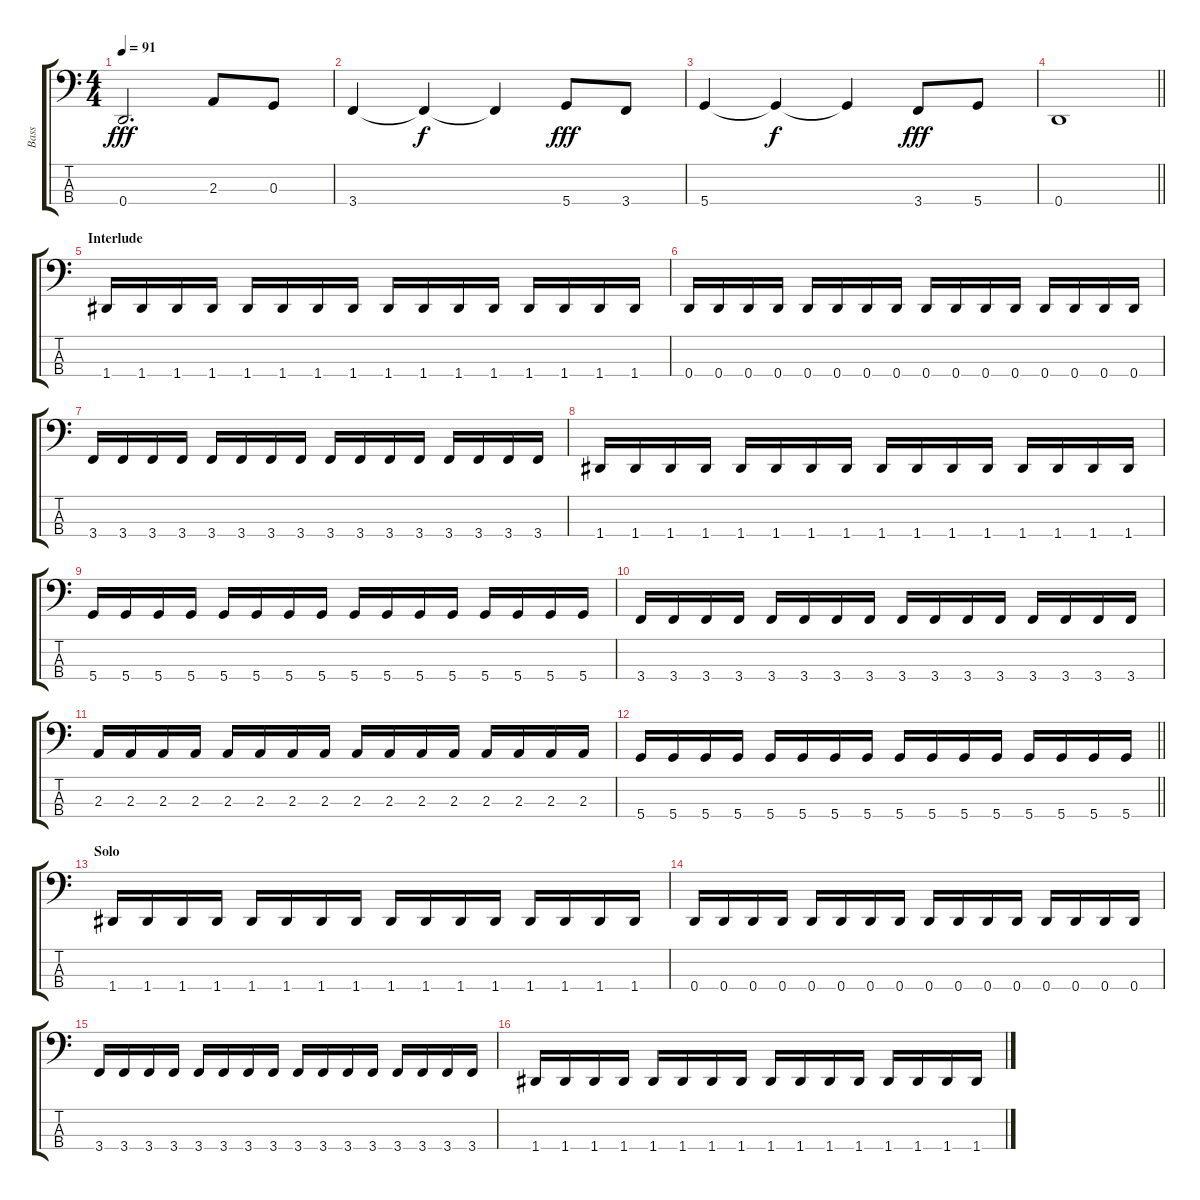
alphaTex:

\track ("Bass" "Bass") {instrument electricbasspick}
\staff {score tabs}
\tuning (F2 C2 G1 D1) {hide}
\ts (4 4)
\tempo 91
\clef f4
\ks c
0.4.2{d dy fff} 2.3.8 0.3.8 |
3.4.4 3.4{t}.4{dy f} 3.4{t}.4 5.4.8{dy fff} 3.4.8 |
5.4.4 5.4{t}.4{dy f} 5.4{t}.4 3.4.8{dy fff} 5.4.8 |
\barLineRight lightlight
0.4.1 |
\section ("" "Interlude")
1.4.16 1.4.16 1.4.16 1.4.16 1.4.16 1.4.16 1.4.16 1.4.16 1.4.16 1.4.16 1.4.16 1.4.16 1.4.16 1.4.16 1.4.16 1.4.16 |
0.4.16 0.4.16 0.4.16 0.4.16 0.4.16 0.4.16 0.4.16 0.4.16 0.4.16 0.4.16 0.4.16 0.4.16 0.4.16 0.4.16 0.4.16 0.4.16 |
3.4.16 3.4.16 3.4.16 3.4.16 3.4.16 3.4.16 3.4.16 3.4.16 3.4.16 3.4.16 3.4.16 3.4.16 3.4.16 3.4.16 3.4.16 3.4.16 |
1.4.16 1.4.16 1.4.16 1.4.16 1.4.16 1.4.16 1.4.16 1.4.16 1.4.16 1.4.16 1.4.16 1.4.16 1.4.16 1.4.16 1.4.16 1.4.16 |
5.4.16 5.4.16 5.4.16 5.4.16 5.4.16 5.4.16 5.4.16 5.4.16 5.4.16 5.4.16 5.4.16 5.4.16 5.4.16 5.4.16 5.4.16 5.4.16 |
3.4.16 3.4.16 3.4.16 3.4.16 3.4.16 3.4.16 3.4.16 3.4.16 3.4.16 3.4.16 3.4.16 3.4.16 3.4.16 3.4.16 3.4.16 3.4.16 |
2.3.16 2.3.16 2.3.16 2.3.16 2.3.16 2.3.16 2.3.16 2.3.16 2.3.16 2.3.16 2.3.16 2.3.16 2.3.16 2.3.16 2.3.16 2.3.16 |
\barLineRight lightlight
5.4.16 5.4.16 5.4.16 5.4.16 5.4.16 5.4.16 5.4.16 5.4.16 5.4.16 5.4.16 5.4.16 5.4.16 5.4.16 5.4.16 5.4.16 5.4.16 |
\section ("" "Solo")
1.4.16 1.4.16 1.4.16 1.4.16 1.4.16 1.4.16 1.4.16 1.4.16 1.4.16 1.4.16 1.4.16 1.4.16 1.4.16 1.4.16 1.4.16 1.4.16 |
0.4.16 0.4.16 0.4.16 0.4.16 0.4.16 0.4.16 0.4.16 0.4.16 0.4.16 0.4.16 0.4.16 0.4.16 0.4.16 0.4.16 0.4.16 0.4.16 |
3.4.16 3.4.16 3.4.16 3.4.16 3.4.16 3.4.16 3.4.16 3.4.16 3.4.16 3.4.16 3.4.16 3.4.16 3.4.16 3.4.16 3.4.16 3.4.16 |
1.4.16 1.4.16 1.4.16 1.4.16 1.4.16 1.4.16 1.4.16 1.4.16 1.4.16 1.4.16 1.4.16 1.4.16 1.4.16 1.4.16 1.4.16 1.4.16
